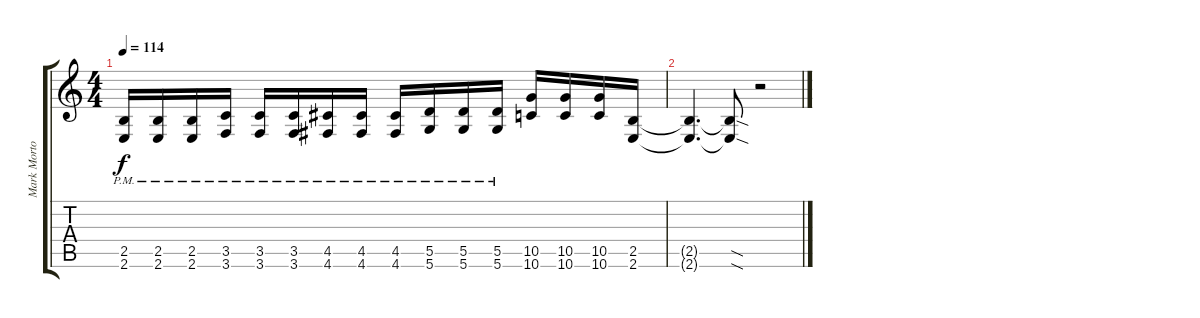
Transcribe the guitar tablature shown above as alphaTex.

\track ("Mark Morton (Rhythm)" "Mark Morto") {instrument distortionguitar}
\staff {score tabs}
\tuning (E4 B3 G3 D3 A2 D2) {hide}
\ts (4 4)
\tempo 114
\clef g2
\ks c
(2.5{pm} 2.6{pm}).16{dy f} (2.5{pm} 2.6{pm}).16 (2.5{pm} 2.6{pm}).16 (3.5{pm} 3.6{pm}).16 (3.5{pm} 3.6{pm}).16 (3.5{pm} 3.6{pm}).16 (4.5{pm} 4.6{pm}).16 (4.5{pm} 4.6{pm}).16 (4.5{pm} 4.6{pm}).16 (5.5{pm} 5.6{pm}).16 (5.5{pm} 5.6{pm}).16 (5.5{pm} 5.6{pm}).16 (10.5 10.6).16 (10.5 10.6).16 (10.5 10.6).16 (2.5 2.6).16 |
(2.5{t} 2.6{t}).4{d} (2.5{sod t} 2.6{sod t}).8 r.2
